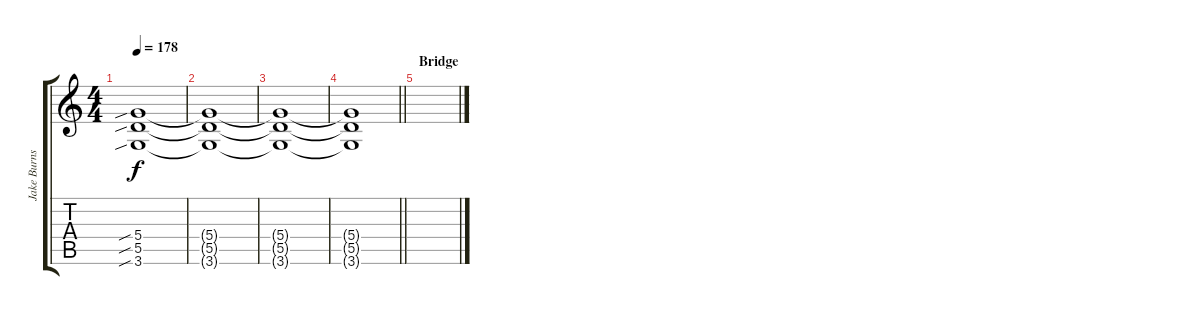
\track ("Jake Burns" "Jake Burns") {instrument distortionguitar}
\staff {score tabs}
\tuning (E4 B3 G3 D3 A2 E2) {hide}
\ts (4 4)
\tempo 178
\clef g2
\ks c
(5.4{sib} 5.5{sib} 3.6{sib}).1{dy f} |
(5.4{t} 5.5{t} 3.6{t}).1 |
(5.4{t} 5.5{t} 3.6{t}).1 |
\barLineRight lightlight
(5.4{t} 5.5{t} 3.6{t}).1 |
\section ("" "Bridge")
